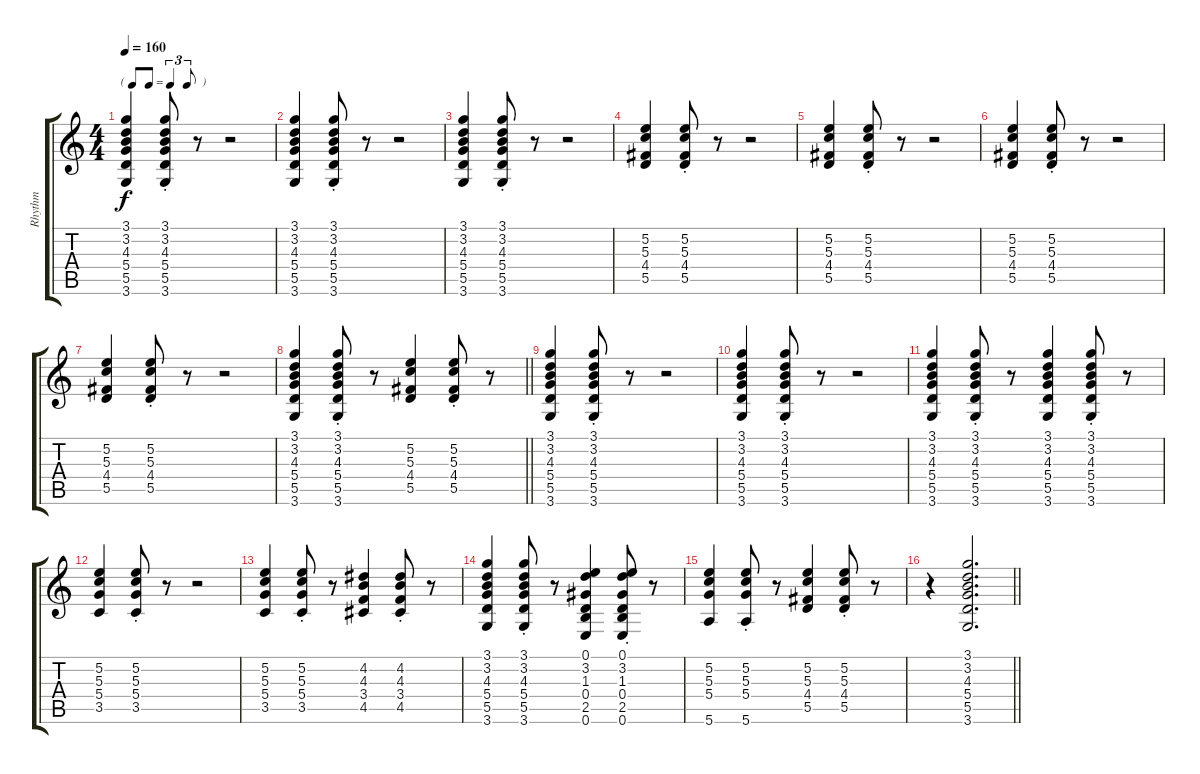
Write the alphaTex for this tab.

\track ("Rhythm" "Rhythm") {instrument acousticguitarnylon}
\staff {score tabs}
\tuning (E4 B3 G3 D3 A2 E2) {hide}
\ts (4 4)
\tf triplet8th
\tempo 160
\clef g2
\ks c
(3.1 3.2 4.3 5.4 5.5 3.6).4{dy f} (3.1{st} 3.2{st} 4.3{st} 5.4{st} 5.5{st} 3.6{st}).8 r.8 r.2 |
(3.1 3.2 4.3 5.4 5.5 3.6).4 (3.1{st} 3.2{st} 4.3{st} 5.4{st} 5.5{st} 3.6{st}).8 r.8 r.2 |
(3.1 3.2 4.3 5.4 5.5 3.6).4 (3.1{st} 3.2{st} 4.3{st} 5.4{st} 5.5{st} 3.6{st}).8 r.8 r.2 |
(5.2 5.3 4.4 5.5).4 (5.2{st} 5.3{st} 4.4{st} 5.5{st}).8 r.8 r.2 |
(5.2 5.3 4.4 5.5).4 (5.2{st} 5.3{st} 4.4{st} 5.5{st}).8 r.8 r.2 |
(5.2 5.3 4.4 5.5).4 (5.2{st} 5.3{st} 4.4{st} 5.5{st}).8 r.8 r.2 |
(5.2 5.3 4.4 5.5).4 (5.2{st} 5.3{st} 4.4{st} 5.5{st}).8 r.8 r.2 |
\barLineRight lightlight
(3.1 3.2 4.3 5.4 5.5 3.6).4 (3.1{st} 3.2{st} 4.3{st} 5.4{st} 5.5{st} 3.6{st}).8 r.8 (5.2 5.3 4.4 5.5).4 (5.2{st} 5.3{st} 4.4{st} 5.5{st}).8 r.8 |
(3.1 3.2 4.3 5.4 5.5 3.6).4 (3.1{st} 3.2{st} 4.3{st} 5.4{st} 5.5{st} 3.6{st}).8 r.8 r.2 |
(3.1 3.2 4.3 5.4 5.5 3.6).4 (3.1{st} 3.2{st} 4.3{st} 5.4{st} 5.5{st} 3.6{st}).8 r.8 r.2 |
(3.1 3.2 4.3 5.4 5.5 3.6).4 (3.1{st} 3.2{st} 4.3{st} 5.4{st} 5.5{st} 3.6{st}).8 r.8 (3.1 3.2 4.3 5.4 5.5 3.6).4 (3.1{st} 3.2{st} 4.3{st} 5.4{st} 5.5{st} 3.6{st}).8 r.8 |
(5.2 5.3 5.4 3.5).4 (5.2{st} 5.3{st} 5.4{st} 3.5{st}).8 r.8 r.2 |
(5.2 5.3 5.4 3.5).4 (5.2{st} 5.3{st} 5.4{st} 3.5{st}).8 r.8 (4.2 4.3 3.4 4.5).4 (4.2{st} 4.3{st} 3.4{st} 4.5{st}).8 r.8 |
(3.1 3.2 4.3 5.4 5.5 3.6).4 (3.1{st} 3.2{st} 4.3{st} 5.4{st} 5.5{st} 3.6{st}).8 r.8 (0.1 3.2 1.3 0.4 2.5 0.6).4 (0.1{st} 3.2{st} 1.3{st} 0.4{st} 2.5{st} 0.6{st}).8 r.8 |
(5.2 5.3 5.4 5.6).4 (5.2{st} 5.3{st} 5.4{st} 5.6{st}).8 r.8 (5.2 5.3 4.4 5.5).4 (5.2{st} 5.3{st} 4.4{st} 5.5{st}).8 r.8 |
\barLineRight lightlight
r.4 (3.1 3.2 4.3 5.4 5.5 3.6).2{d}
